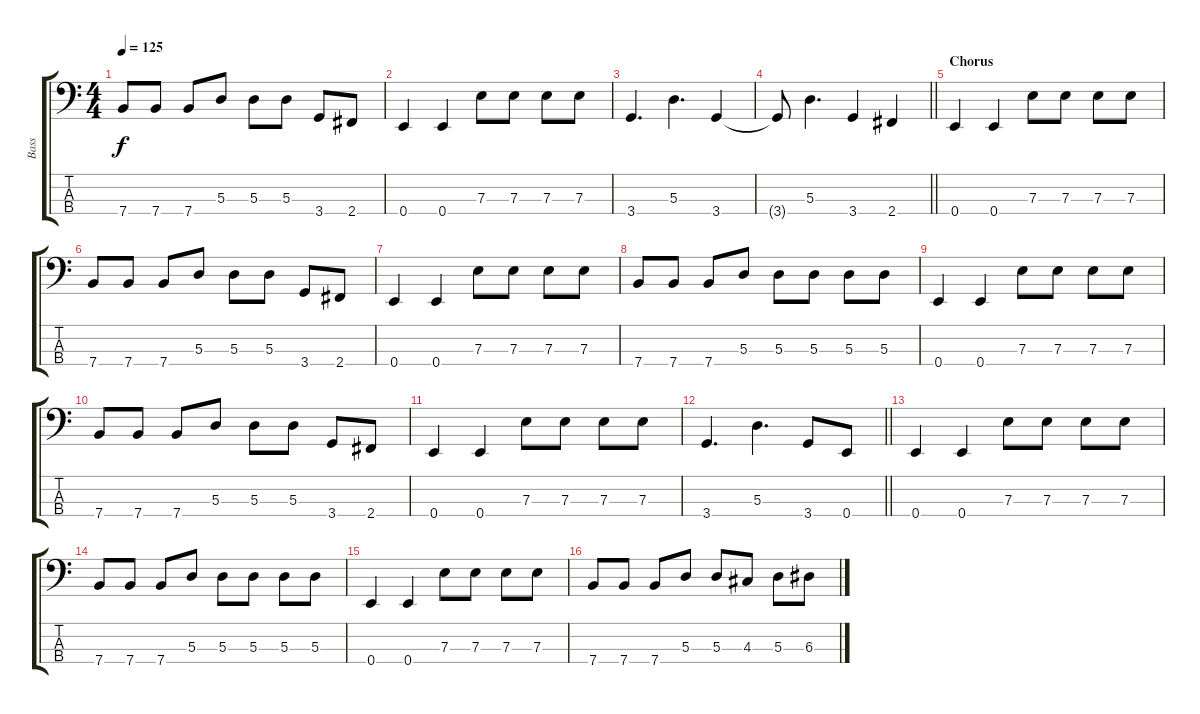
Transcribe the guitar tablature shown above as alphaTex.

\track ("Bass" "Bass") {instrument electricbassfinger}
\staff {score tabs}
\tuning (G2 D2 A1 E1) {hide}
\ts (4 4)
\tempo 125
\clef f4
\ks c
7.4.8{dy f} 7.4.8 7.4.8 5.3.8 5.3.8 5.3.8 3.4.8 2.4.8 |
0.4.4 0.4.4 7.3.8 7.3.8 7.3.8 7.3.8 |
3.4.4{d} 5.3.4{d} 3.4.4 |
\barLineRight lightlight
3.4{t}.8 5.3.4{d} 3.4.4 2.4.4 |
\section ("" "Chorus")
0.4.4 0.4.4 7.3.8 7.3.8 7.3.8 7.3.8 |
7.4.8 7.4.8 7.4.8 5.3.8 5.3.8 5.3.8 3.4.8 2.4.8 |
0.4.4 0.4.4 7.3.8 7.3.8 7.3.8 7.3.8 |
7.4.8 7.4.8 7.4.8 5.3.8 5.3.8 5.3.8 5.3.8 5.3.8 |
0.4.4 0.4.4 7.3.8 7.3.8 7.3.8 7.3.8 |
7.4.8 7.4.8 7.4.8 5.3.8 5.3.8 5.3.8 3.4.8 2.4.8 |
0.4.4 0.4.4 7.3.8 7.3.8 7.3.8 7.3.8 |
\barLineRight lightlight
3.4.4{d} 5.3.4{d} 3.4.8 0.4.8 |
0.4.4 0.4.4 7.3.8 7.3.8 7.3.8 7.3.8 |
7.4.8 7.4.8 7.4.8 5.3.8 5.3.8 5.3.8 5.3.8 5.3.8 |
0.4.4 0.4.4 7.3.8 7.3.8 7.3.8 7.3.8 |
7.4.8 7.4.8 7.4.8 5.3.8 5.3.8 4.3.8 5.3.8 6.3.8
